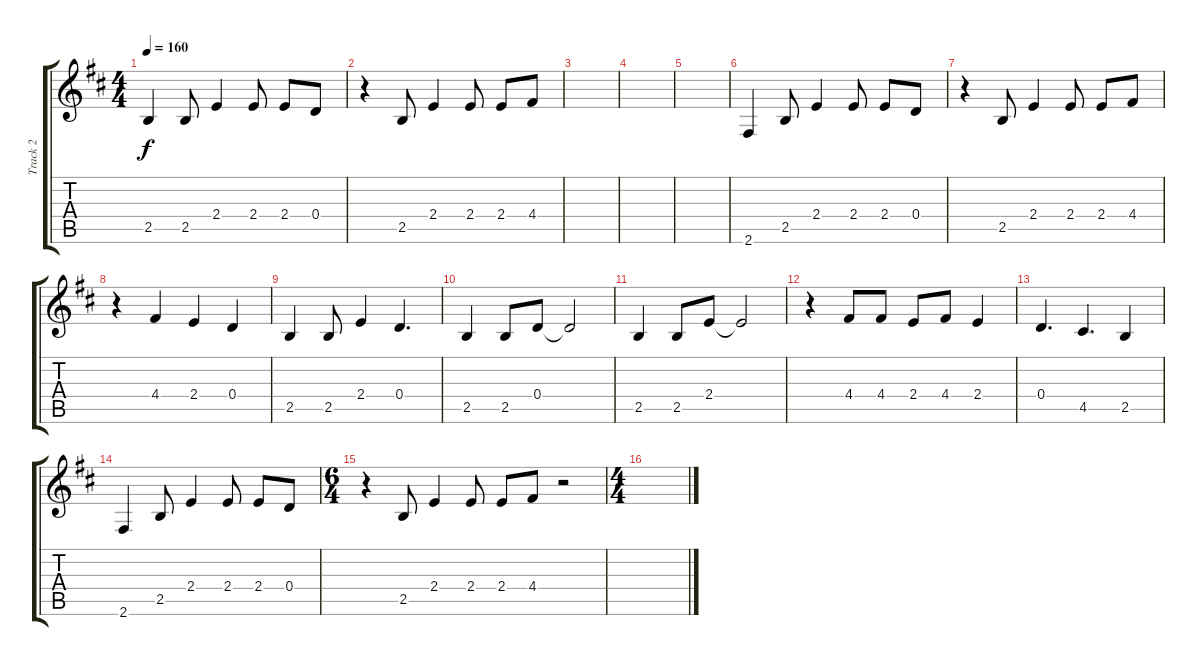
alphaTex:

\track ("Track 2" "Track 2") {instrument acousticguitarnylon}
\staff {score tabs}
\tuning (E4 B3 G3 D3 A2 E2) {hide}
\ts (4 4)
\tempo 160
\clef g2
\ks bminor
2.5.4{dy f} 2.5.8 2.4.4 2.4.8 2.4.8 0.4.8 |
r.4 2.5.8 2.4.4 2.4.8 2.4.8 4.4.8 |
|
|
|
2.6.4 2.5.8 2.4.4 2.4.8 2.4.8 0.4.8 |
r.4 2.5.8 2.4.4 2.4.8 2.4.8 4.4.8 |
r.4 4.4.4 2.4.4 0.4.4 |
2.5.4 2.5.8 2.4.4 0.4.4{d} |
2.5.4 2.5.8 0.4.8 0.4{t}.2 |
2.5.4 2.5.8 2.4.8 2.4{t}.2 |
r.4 4.4.8 4.4.8 2.4.8 4.4.8 2.4.4 |
0.4.4{d} 4.5.4{d} 2.5.4 |
2.6.4 2.5.8 2.4.4 2.4.8 2.4.8 0.4.8 |
\ts (6 4)
r.4 2.5.8 2.4.4 2.4.8 2.4.8 4.4.8 r.2 |
\ts (4 4)
